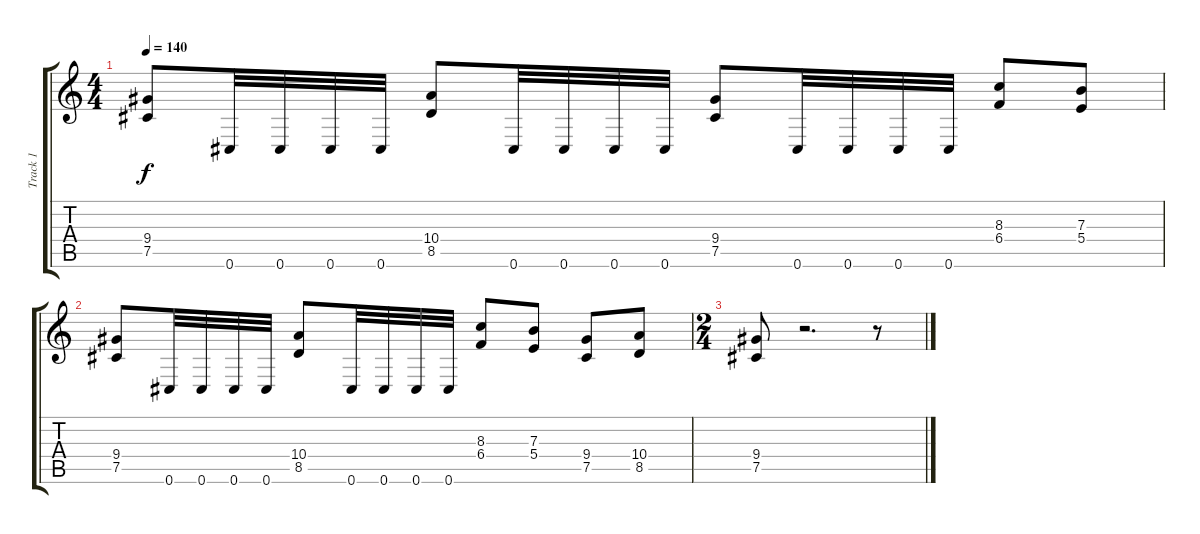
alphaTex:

\track ("Track 1" "Track 1") {instrument distortionguitar}
\staff {score tabs}
\tuning (Db4 Ab3 E3 B2 Gb2 Db2) {hide}
\ts (4 4)
\tempo 140
\clef g2
\ks c
(9.4 7.5).8{dy f} 0.6.32 0.6.32 0.6.32 0.6.32 (10.4 8.5).8 0.6.32 0.6.32 0.6.32 0.6.32 (9.4 7.5).8 0.6.32 0.6.32 0.6.32 0.6.32 (8.3 6.4).8 (7.3 5.4).8 |
(9.4 7.5).8 0.6.32 0.6.32 0.6.32 0.6.32 (10.4 8.5).8 0.6.32 0.6.32 0.6.32 0.6.32 (8.3 6.4).8 (7.3 5.4).8 (9.4 7.5).8 (10.4 8.5).8 |
\ts (2 4)
(9.4 7.5).8 r.2{d} r.8
